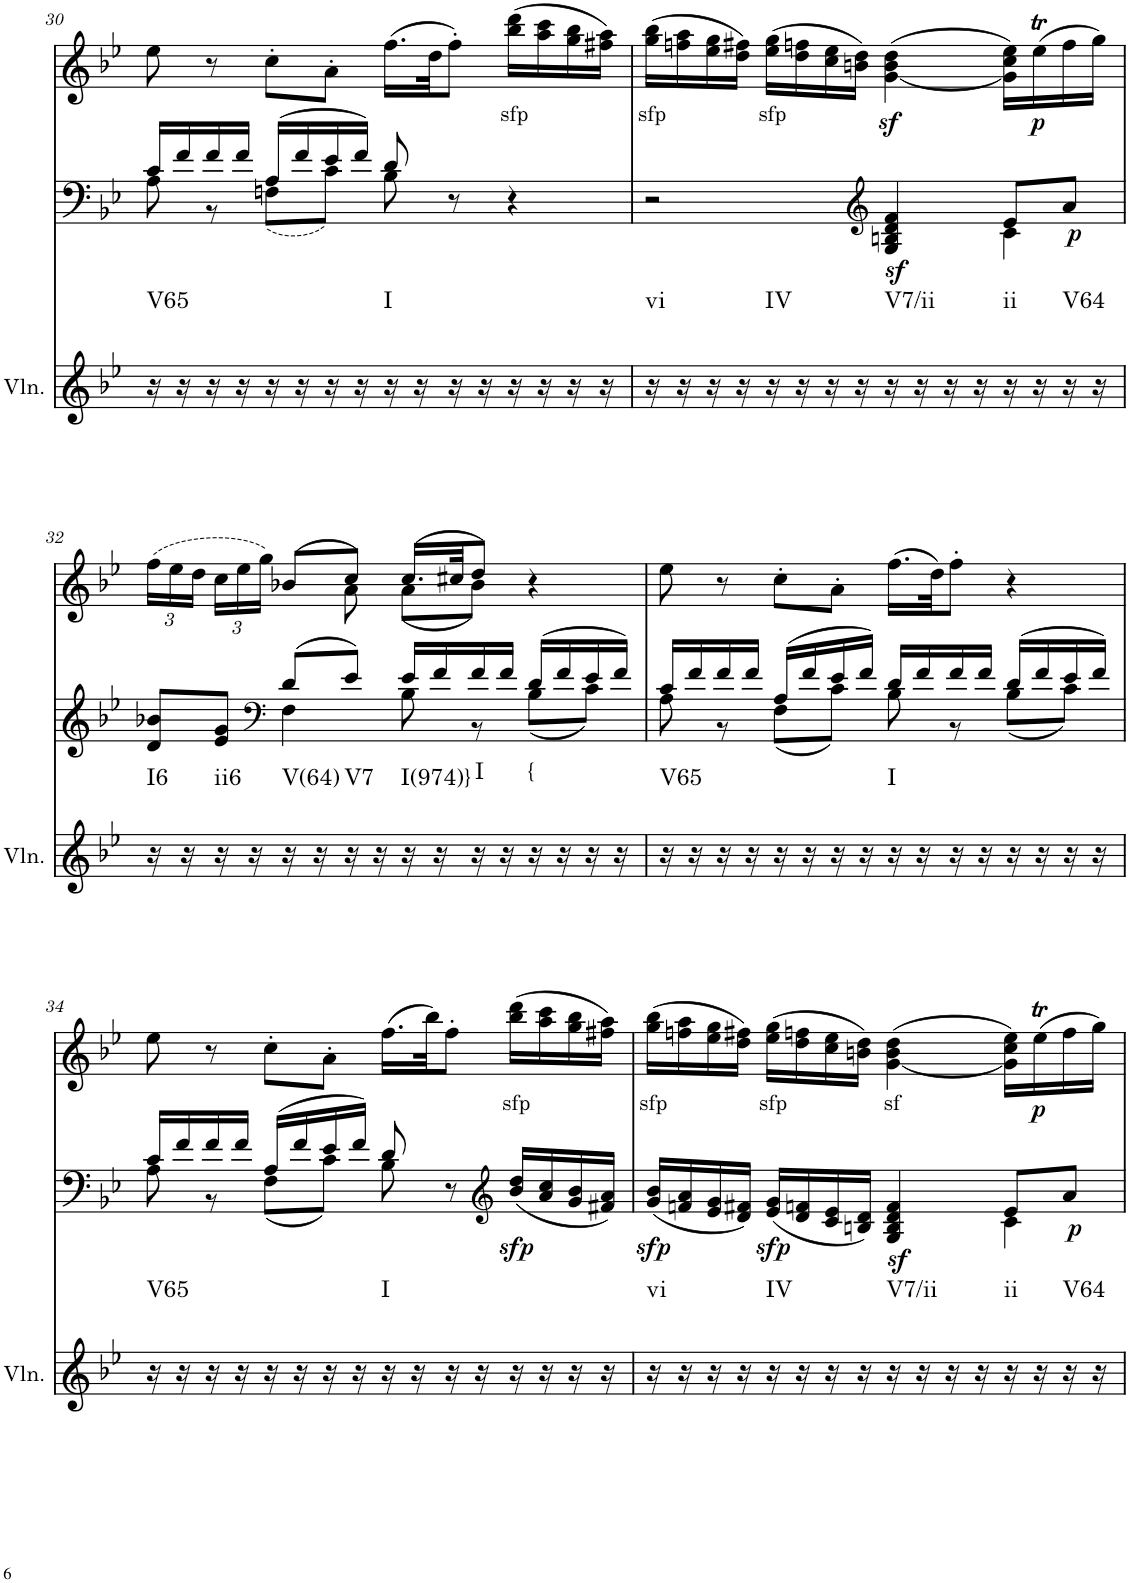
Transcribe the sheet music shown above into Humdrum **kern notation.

**kern	**harte	**kern	**dynam	**kern	**text	**dynam
*part3	*part3	*part2	*part2	*part1	*part1	*part1
*staff3	*	*staff2	*staff2	*staff1	*staff1	*staff1
*I"Violin	*	*I"Piano	*	*I"Piano	*	*
*I'Vln.	*	*I'Pno	*	*I'Pno	*	*
!!LO:PB:g=z
*clefG2	*	*clefF4	*	*clefG2	*	*
*k[b-e-]	*	*k[b-e-]	*	*k[b-e-]	*	*
*B-:	*	*B-:	*	*B-:	*	*
*M4/4	*	*M4/4	*	*M4/4	*	*
=30	=30	=30	=30	=30	=30	=30
*	*	*^	*	*	*	*
!	!LO:H:kt=V65	!	!	!	!	!	!
16r	N	16c/LL	8A\	.	8ee-\	.	.
16r	.	16f/	.	.	.	.	.
16r	.	16f/	8r	.	8r	.	.
16r	.	16f/JJ	.	.	.	.	.
16r	.	(16A/LL	(8Fn\L	.	8cc'\L	.	.
16r	.	16f/	.	.	.	.	.
16r	.	16e-/	8c\J)	.	8a'\J	.	.
16r	.	16f/JJ)	.	.	.	.	.
!	!LO:H:kt=I	!	!	!	!	!	!
16r	N	8d/	8B-\	.	(16.ff\LL	.	.
16r	.	.	.	.	.	.	.
.	.	.	.	.	32dd\JK	.	.
16r	.	8r	4.ryy	.	8ff'\J)	.	.
16r	.	.	.	.	.	.	.
!	!	!	!	!	!	!LO:LY:b	!
16r	.	4r	.	.	(16bb-\ 16ddd\LL	sfp	.
16r	.	.	.	.	16aa\ 16ccc\	.	.
16r	.	.	.	.	16gg\ 16bb-\	.	.
16r	.	.	.	.	16ff#X\ 16aa\JJ)	.	.
=31	=31	=31	=31	=31	=31	=31	=31
!	!LO:H:kt=vi	!	!	!	!	!LO:LY:b	!
16r	N	2r	2.ryy	.	(16gg\ 16bb-\LL	sfp	.
16r	.	.	.	.	16ffn\ 16aa\	.	.
16r	.	.	.	.	16ee-\ 16gg\	.	.
16r	.	.	.	.	16dd\ 16ff#X\JJ)	.	.
!	!LO:H:kt=IV	!	!	!	!	!LO:LY:b	!
16r	N	.	.	.	(16ee-\ 16gg\LL	sfp	.
16r	.	.	.	.	16dd\ 16ffn\	.	.
16r	.	.	.	.	16cc\ 16ee-\	.	.
16r	.	.	.	.	16bn\ 16dd\JJ)	.	.
*	*	*clefG2	*	*	*	*	*
!	!LO:H:kt=V7/ii	!	!	!LO:DY:b	!	!	!
16r	N	4G/ 4Bn/ 4d/ 4f/	.	sf	(>[<4g\z< 4b\z< 4dd\z<	.	.
16r	.	.	.	.	.	.	.
16r	.	.	.	.	.	.	.
16r	.	.	.	.	.	.	.
!	!LO:H:kt=ii	!	!	!	!	!	!
16r	N	8e-/L	4c\	.	16g\] 16cc\ 16ee-\LL)	.	.
!	!	!	!	!	!	!	!LO:DY:b
16r	.	.	.	.	(16ee-T\	.	p
!	!LO:H:kt=V64	!	!	!LO:DY:b	!	!	!
16r	N	8a/J	.	p	16ff\	.	.
16r	.	.	.	.	16gg\JJ)	.	.
!!LO:LB:g=z
=32	=32	=32	=32	=32	=32	=32	=32
*	*	*	*	*	*Xbrackettup	*	*
*	*	*	*	*	*^	*	*
!	!LO:H:kt=I6	!	!	!	!	!	!	!
16r	N	8d/ 8b-X/L	4ryy	.	(>24ff\LL	4.ryy	.	.
.	.	.	.	.	24ee-\	.	.	.
16r	.	.	.	.	.	.	.	.
.	.	.	.	.	24dd\JJ	.	.	.
!	!LO:H:kt=ii6	!	!	!	!	!	!	!
16r	N	8e-/ 8g/J	.	.	24cc\LL	.	.	.
.	.	.	.	.	24ee-\	.	.	.
16r	.	.	.	.	.	.	.	.
.	.	.	.	.	24gg\JJ)	.	.	.
*	*	*clefF4	*	*	*	*	*	*
!	!LO:H:kt=V(64)	!	!	!	!	!	!	!
16r	N	(8d/L	4F\	.	(8b-X/L	.	.	.
16r	.	.	.	.	.	.	.	.
!	!LO:H:kt=V7	!	!	!	!	!	!	!
16r	N	8e-/J)	.	.	8cc/J)	8a\	.	.
16r	.	.	.	.	.	.	.	.
!	!LO:H:kt=I(974)}	!	!	!	!	!	!	!
16r	N	16e-/LL	8B-\	.	(16.cc/LL	(8a\L	.	.
16r	.	16f/	.	.	.	.	.	.
.	.	.	.	.	32cc#X/JK	.	.	.
!	!LO:H:kt=I	!	!	!	!	!	!	!
16r	N	16f/	8r	.	8dd/J)	8b-\J)	.	.
16r	.	16f/JJ	.	.	.	.	.	.
!	!LO:H:kt={	!	!	!	!	!	!	!
16r	N	(16d/LL	(8B-\L	.	4r	4ryy	.	.
16r	.	16f/	.	.	.	.	.	.
16r	.	16e-/	8c\J)	.	.	.	.	.
16r	.	16f/JJ)	.	.	.	.	.	.
*	*	*	*	*	*v	*v	*	*
=33	=33	=33	=33	=33	=33	=33	=33
!	!LO:H:kt=V65	!	!	!	!	!	!
16r	N	16c/LL	8A\	.	8ee-\	.	.
16r	.	16f/	.	.	.	.	.
16r	.	16f/	8r	.	8r	.	.
16r	.	16f/JJ	.	.	.	.	.
16r	.	(16A/LL	(8F\L	.	8cc'\L	.	.
16r	.	16f/	.	.	.	.	.
16r	.	16e-/	8c\J)	.	8a'\J	.	.
16r	.	16f/JJ)	.	.	.	.	.
!	!LO:H:kt=I	!	!	!	!	!	!
16r	N	16d/LL	8B-\	.	(16.ff\LL	.	.
16r	.	16f/	.	.	.	.	.
.	.	.	.	.	32dd\JK)	.	.
16r	.	16f/	8r	.	8ff'\J	.	.
16r	.	16f/JJ	.	.	.	.	.
16r	.	(16d/LL	(8B-\L	.	4r	.	.
16r	.	16f/	.	.	.	.	.
16r	.	16e-/	8c\J)	.	.	.	.
16r	.	16f/JJ)	.	.	.	.	.
!!LO:LB:g=z
=34	=34	=34	=34	=34	=34	=34	=34
!	!LO:H:kt=V65	!	!	!	!	!	!
16r	N	16c/LL	8A\	.	8ee-\	.	.
16r	.	16f/	.	.	.	.	.
16r	.	16f/	8r	.	8r	.	.
16r	.	16f/JJ	.	.	.	.	.
16r	.	(16A/LL	(8F\L	.	8cc'\L	.	.
16r	.	16f/	.	.	.	.	.
16r	.	16e-/	8c\J)	.	8a'\J	.	.
16r	.	16f/JJ)	.	.	.	.	.
!	!LO:H:kt=I	!	!	!	!	!	!
16r	N	8d/	8B-\	.	(16.ff\LL	.	.
16r	.	.	.	.	.	.	.
.	.	.	.	.	32bb-\JK)	.	.
16r	.	8r	4.ryy	.	8ff'\J	.	.
16r	.	.	.	.	.	.	.
*	*	*clefG2	*	*	*	*	*
!	!	!	!	!LO:DY:b	!	!LO:LY:b	!
16r	.	(<16b-/ 16dd/LL	.	sfp	(16bb-\ 16ddd\LL	sfp	.
16r	.	16a/ 16cc/	.	.	16aa\ 16ccc\	.	.
16r	.	16g/ 16b-/	.	.	16gg\ 16bb-\	.	.
16r	.	16f#X/ 16a/JJ)	.	.	16ff#X\ 16aa\JJ)	.	.
=35	=35	=35	=35	=35	=35	=35	=35
!	!LO:H:kt=vi	!	!	!LO:DY:b	!	!LO:LY:b	!
16r	N	(<16g/ 16b-/LL	2.ryy	sfp	(16gg\ 16bb-\LL	sfp	.
16r	.	16fn/ 16a/	.	.	16ffn\ 16aa\	.	.
16r	.	16e-/ 16g/	.	.	16ee-\ 16gg\	.	.
16r	.	16d/ 16f#X/JJ)	.	.	16dd\ 16ff#X\JJ)	.	.
!	!LO:H:kt=IV	!	!	!LO:DY:b	!	!LO:LY:b	!
16r	N	(<16e-/ 16g/LL	.	sfp	(16ee-\ 16gg\LL	sfp	.
16r	.	16d/ 16fn/	.	.	16dd\ 16ffn\	.	.
16r	.	16c/ 16e-/	.	.	16cc\ 16ee-\	.	.
16r	.	16Bn/ 16d/JJ)	.	.	16bn\ 16dd\JJ)	.	.
!	!LO:H:kt=V7/ii	!	!	!LO:DY:b	!	!LO:LY:b	!
16r	N	4G/ 4B/ 4d/ 4f/	.	sf	(>[4g\ 4b\ 4dd\	sf	.
16r	.	.	.	.	.	.	.
16r	.	.	.	.	.	.	.
16r	.	.	.	.	.	.	.
!	!LO:H:kt=ii	!	!	!	!	!	!
16r	N	8e-/L	4c\	.	16g\] 16cc\ 16ee-\LL)	.	.
!	!	!	!	!	!	!	!LO:DY:b
16r	.	.	.	.	(16ee-T\	.	p
!	!LO:H:kt=V64	!	!	!LO:DY:b	!	!	!
16r	N	8a/J	.	p	16ff\	.	.
16r	.	.	.	.	16gg\JJ)	.	.
*	*	*v	*v	*	*	*	*
=	=	=	=	=	=	=
*-	*-	*-	*-	*-	*-	*-
